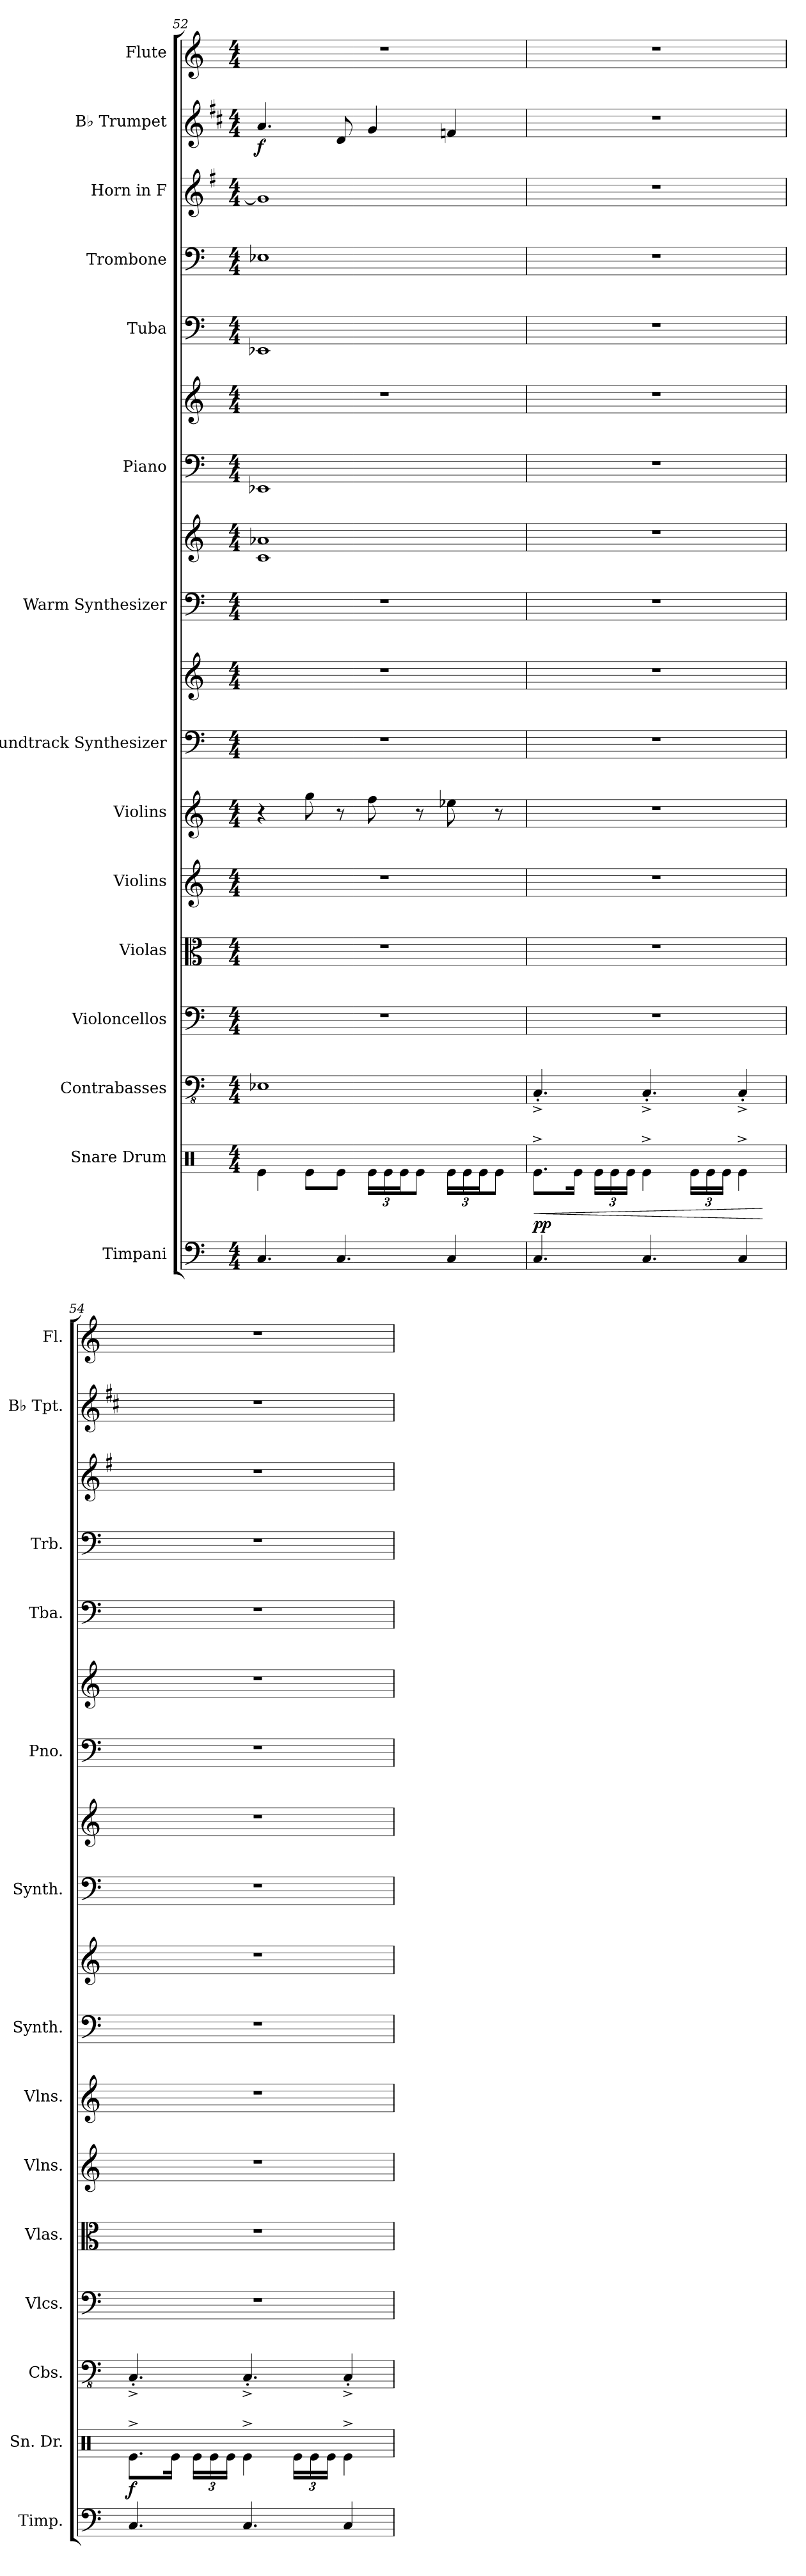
**kern	**dynam	**kern	**dynam	**kern	**kern	**kern	**kern	**kern	**kern	**kern	**kern	**kern	**kern	**kern	**kern	**kern	**kern	**kern	**dynam	**kern
*part15	*part15	*part14	*part14	*part13	*part12	*part11	*part10	*part9	*part8	*part8	*part7	*part7	*part6	*part6	*part5	*part4	*part3	*part2	*part2	*part1
*staff18	*staff18	*staff17	*staff17	*staff16	*staff15	*staff14	*staff13	*staff12	*staff11	*staff10	*staff9	*staff8	*staff7	*staff6	*staff5	*staff4	*staff3	*staff2	*staff2	*staff1
*I"Timpani	*	*I"Snare Drum	*	*I"Contrabasses	*I"Violoncellos	*I"Violas	*I"Violins	*I"Violins	*I"Soundtrack Synthesizer	*	*I"Warm Synthesizer	*	*I"Piano	*	*I"Tuba	*I"Trombone	*I"Horn in F	*I"B♭ Trumpet	*	*I"Flute
*I'Timp.	*	*I'Sn. Dr.	*	*I'Cbs.	*I'Vlcs.	*I'Vlas.	*I'Vlns.	*I'Vlns.	*I'Synth.	*	*I'Synth.	*	*I'Pno.	*	*I'Tba.	*I'Trb.	*	*I'B♭ Tpt.	*	*I'Fl.
*clefF4	*	*clefX	*	*clefFv4	*clefF4	*clefC3	*clefG2	*clefG2	*clefF4	*clefG2	*clefF4	*clefG2	*clefF4	*clefG2	*clefF4	*clefF4	*clefG2	*clefG2	*	*clefG2
*	*	*	*	*	*	*	*	*	*	*	*	*	*	*	*	*	*ITrd4c7	*ITrd1c2	*	*
*k[]	*	*k[]	*	*k[]	*k[]	*k[]	*k[]	*k[]	*k[]	*k[]	*k[]	*k[]	*k[]	*k[]	*k[]	*k[]	*k[]	*k[]	*	*k[]
*M4/4	*	*M4/4	*	*M4/4	*M4/4	*M4/4	*M4/4	*M4/4	*M4/4	*M4/4	*M4/4	*M4/4	*M4/4	*M4/4	*M4/4	*M4/4	*M4/4	*M4/4	*	*M4/4
=52	=52	=52	=52	=52	=52	=52	=52	=52	=52	=52	=52	=52	=52	=52	=52	=52	=52	=52	=52	=52
!	!	!	!	!	!	!	!	!	!	!	!	!	!	!	!	!	!	!	!LO:DY:b	!
4.C/	.	4Re\	.	1EE-X	1r	1r	1r	4r	1r	1r	1r	1c 1a-X	1EE-X	1r	1EE-X	1E-X	1c]	4.g/	f	1r
.	.	8Re\L	.	.	.	.	.	8gg\	.	.	.	.	.	.	.	.	.	.	.	.
4.C/	.	8Re\J	.	.	.	.	.	8r	.	.	.	.	.	.	.	.	.	8c/	.	.
*	*	*Xbrackettup	*	*	*	*	*	*	*	*	*	*	*	*	*	*	*	*	*	*
.	.	24Re\LL	.	.	.	.	.	8ff\	.	.	.	.	.	.	.	.	.	4f/	.	.
.	.	24Re\	.	.	.	.	.	.	.	.	.	.	.	.	.	.	.	.	.	.
.	.	24Re\J	.	.	.	.	.	.	.	.	.	.	.	.	.	.	.	.	.	.
.	.	8Re\J	.	.	.	.	.	8r	.	.	.	.	.	.	.	.	.	.	.	.
4C/	.	24Re\LL	.	.	.	.	.	8ee-X\	.	.	.	.	.	.	.	.	.	4e-X/	.	.
.	.	24Re\	.	.	.	.	.	.	.	.	.	.	.	.	.	.	.	.	.	.
.	.	24Re\J	.	.	.	.	.	.	.	.	.	.	.	.	.	.	.	.	.	.
.	.	8Re\J	.	.	.	.	.	8r	.	.	.	.	.	.	.	.	.	.	.	.
=53	=53	=53	=53	=53	=53	=53	=53	=53	=53	=53	=53	=53	=53	=53	=53	=53	=53	=53	=53	=53
!	!LO:DY:a	!	!LO:HP:b	!	!	!	!	!	!	!	!	!	!	!	!	!	!	!	!	!
4.C/	pp	8.Re^\L	<	4.CC^'/	1r	1r	1r	1r	1r	1r	1r	1r	1r	1r	1r	1r	1r	1r	.	1r
.	.	16Re\Jk	.	.	.	.	.	.	.	.	.	.	.	.	.	.	.	.	.	.
.	.	24Re\LL	.	.	.	.	.	.	.	.	.	.	.	.	.	.	.	.	.	.
.	.	24Re\	.	.	.	.	.	.	.	.	.	.	.	.	.	.	.	.	.	.
.	.	24Re\JJ	.	.	.	.	.	.	.	.	.	.	.	.	.	.	.	.	.	.
4.C/	.	4Re^\	.	4.CC^'/	.	.	.	.	.	.	.	.	.	.	.	.	.	.	.	.
.	.	24Re\LL	.	.	.	.	.	.	.	.	.	.	.	.	.	.	.	.	.	.
.	.	24Re\	.	.	.	.	.	.	.	.	.	.	.	.	.	.	.	.	.	.
.	.	24Re\JJ	.	.	.	.	.	.	.	.	.	.	.	.	.	.	.	.	.	.
4C/	.	4Re^\	.	4CC'^/	.	.	.	.	.	.	.	.	.	.	.	.	.	.	.	.
.	.	.	[	.	.	.	.	.	.	.	.	.	.	.	.	.	.	.	.	.
=54	=54	=54	=54	=54	=54	=54	=54	=54	=54	=54	=54	=54	=54	=54	=54	=54	=54	=54	=54	=54
!	!LO:DY:a	!	!	!	!	!	!	!	!	!	!	!	!	!	!	!	!	!	!	!
4.C/	f	8.Re^\L	.	4.CC^'/	1r	1r	1r	1r	1r	1r	1r	1r	1r	1r	1r	1r	1r	1r	.	1r
.	.	16Re\Jk	.	.	.	.	.	.	.	.	.	.	.	.	.	.	.	.	.	.
.	.	24Re\LL	.	.	.	.	.	.	.	.	.	.	.	.	.	.	.	.	.	.
.	.	24Re\	.	.	.	.	.	.	.	.	.	.	.	.	.	.	.	.	.	.
.	.	24Re\JJ	.	.	.	.	.	.	.	.	.	.	.	.	.	.	.	.	.	.
4.C/	.	4Re^\	.	4.CC^'/	.	.	.	.	.	.	.	.	.	.	.	.	.	.	.	.
.	.	24Re\LL	.	.	.	.	.	.	.	.	.	.	.	.	.	.	.	.	.	.
.	.	24Re\	.	.	.	.	.	.	.	.	.	.	.	.	.	.	.	.	.	.
.	.	24Re\JJ	.	.	.	.	.	.	.	.	.	.	.	.	.	.	.	.	.	.
4C/	.	4Re^\	.	4CC'^/	.	.	.	.	.	.	.	.	.	.	.	.	.	.	.	.
=	=	=	=	=	=	=	=	=	=	=	=	=	=	=	=	=	=	=	=	=
*-	*-	*-	*-	*-	*-	*-	*-	*-	*-	*-	*-	*-	*-	*-	*-	*-	*-	*-	*-	*-
